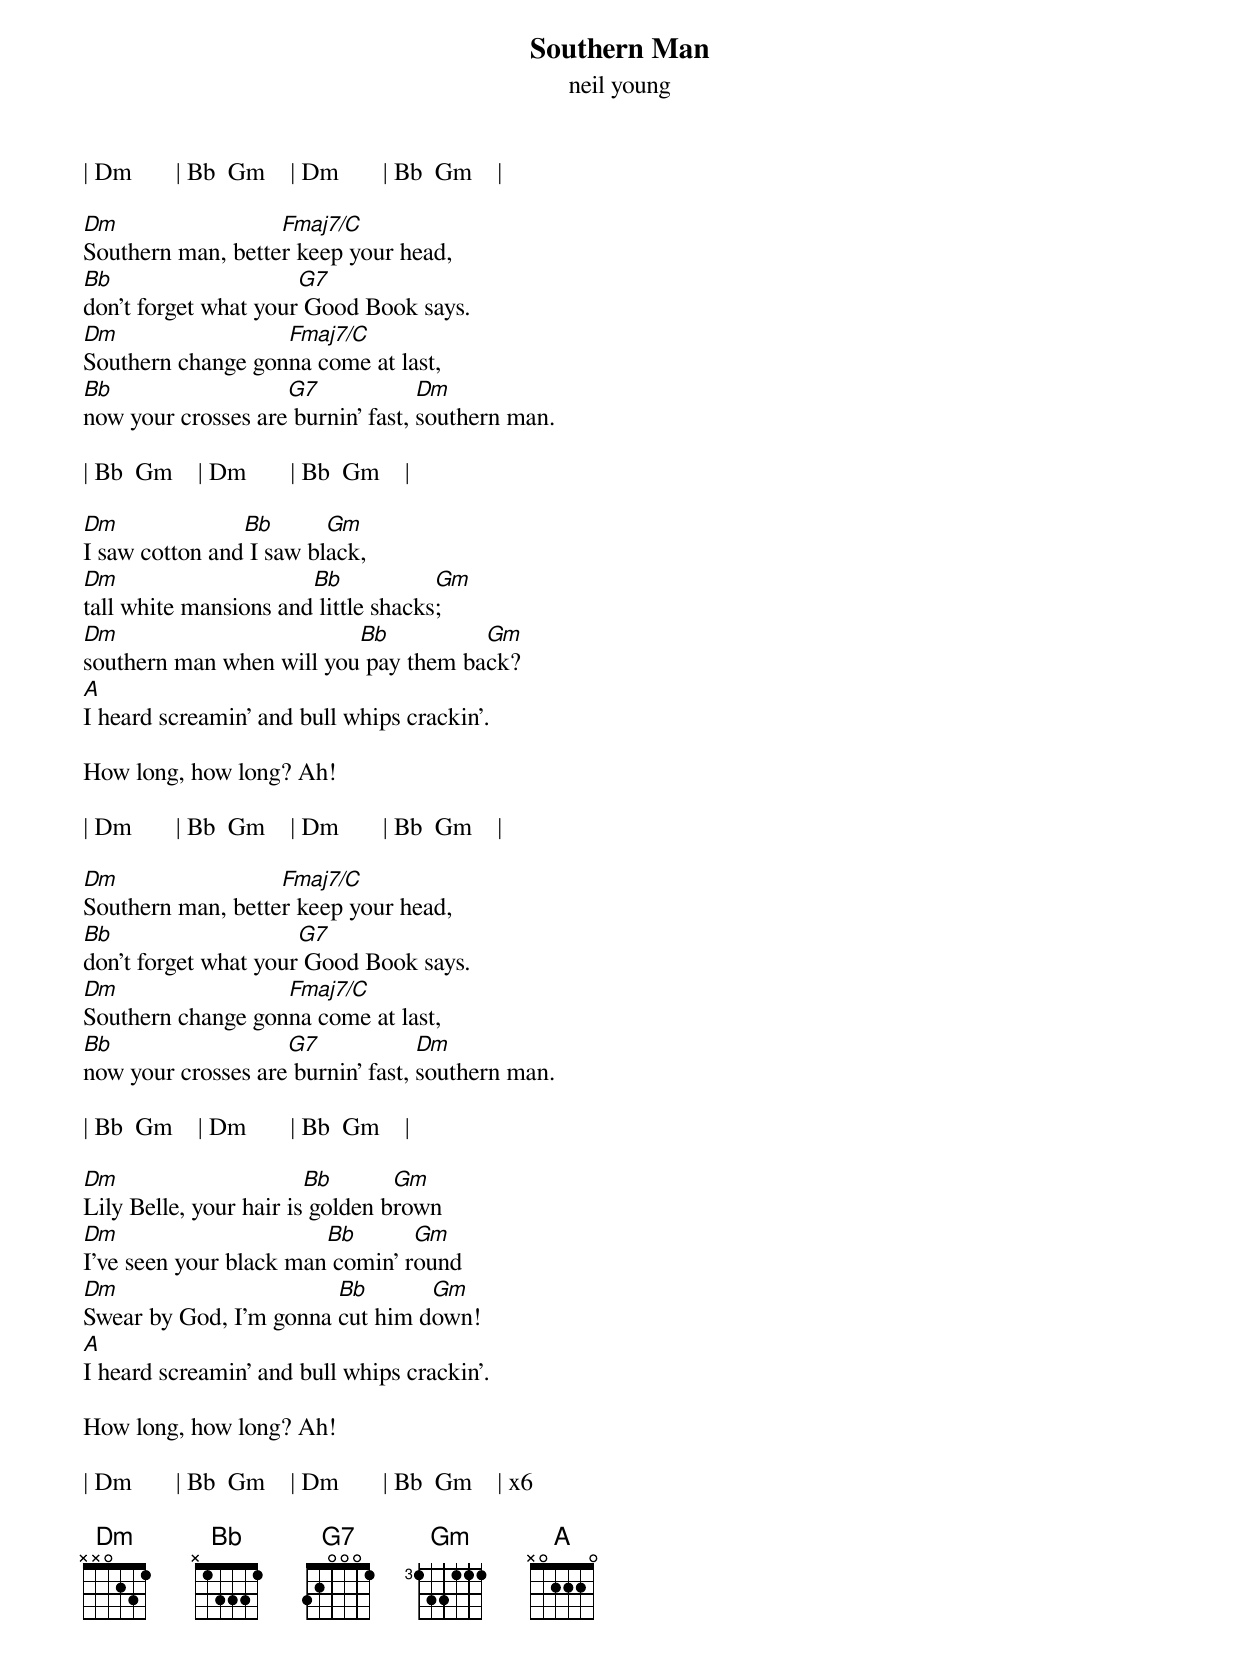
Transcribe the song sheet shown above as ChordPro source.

{title: Southern Man}
{subtitle: neil young}

| Dm       | Bb  Gm    | Dm       | Bb  Gm    |

[Dm]Southern man, bette[Fmaj7/C]r keep your head,
[Bb]don't forget what your[G7] Good Book says.
[Dm]Southern change gon[Fmaj7/C]na come at last,
[Bb]now your crosses are[G7] burnin' fast, [Dm]southern man.

| Bb  Gm    | Dm       | Bb  Gm    |

[Dm]I saw cotton and[Bb] I saw bl[Gm]ack,
[Dm]tall white mansions and[Bb] little shacks[Gm];
[Dm]southern man when will you[Bb] pay them ba[Gm]ck?
[A]I heard screamin' and bull whips crackin'.

How long, how long? Ah!

| Dm       | Bb  Gm    | Dm       | Bb  Gm    |

[Dm]Southern man, bette[Fmaj7/C]r keep your head,
[Bb]don't forget what your[G7] Good Book says.
[Dm]Southern change gon[Fmaj7/C]na come at last,
[Bb]now your crosses are[G7] burnin' fast, [Dm]southern man.

| Bb  Gm    | Dm       | Bb  Gm    |

[Dm]Lily Belle, your hair is[Bb] golden b[Gm]rown
[Dm]I've seen your black man[Bb] comin' r[Gm]ound
[Dm]Swear by God, I'm gonna [Bb]cut him d[Gm]own!
[A]I heard screamin' and bull whips crackin'.

How long, how long? Ah!

| Dm       | Bb  Gm    | Dm       | Bb  Gm    | x6

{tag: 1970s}
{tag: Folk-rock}
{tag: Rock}
